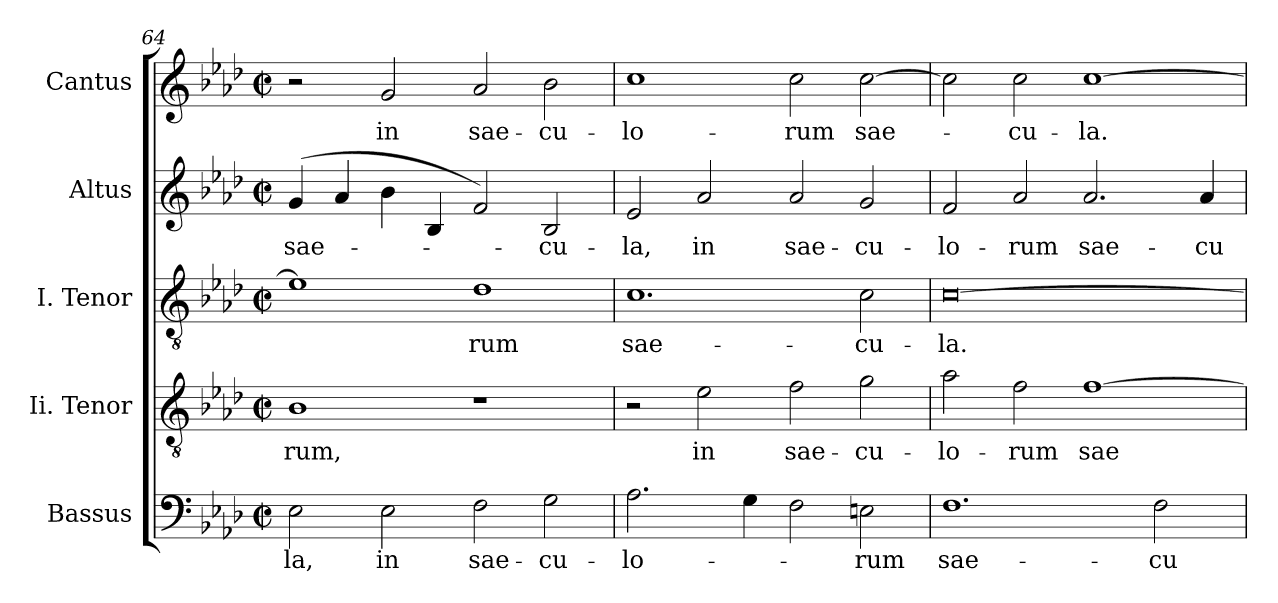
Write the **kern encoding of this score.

**kern	**text	**kern	**text	**kern	**text	**kern	**text	**kern	**text
*part5	*part5	*part4	*part4	*part3	*part3	*part2	*part2	*part1	*part1
*staff5	*staff5	*staff4	*staff4	*staff3	*staff3	*staff2	*staff2	*staff1	*staff1
*I"Bassus	*	*I"Ii. Tenor	*	*I"I. Tenor	*	*I"Altus	*	*I"Cantus	*
!!LO:LB:g=z
*clefF4	*	*clefGv2	*	*clefGv2	*	*clefG2	*	*clefG2	*
*k[b-e-a-d-]	*	*k[b-e-a-d-]	*	*k[b-e-a-d-]	*	*k[b-e-a-d-]	*	*k[b-e-a-d-]	*
*A-:	*	*A-:	*	*A-:	*	*A-:	*	*A-:	*
*M2/2	*	*M2/2	*	*M2/2	*	*M2/2	*	*M2/2	*
*met(c|)	*	*met(c|)	*	*met(c|)	*	*met(c|)	*	*met(c|)	*
=64	=64	=64	=64	=64	=64	=64	=64	=64	=64
!	!LO:LY:b:cj	!	!LO:LY:b:cj	!	!	!	!LO:LY:b:cj	!	!
2E-\	-la,	1B-	-rum,	1e-]	.	(>4g/	sae-	2r	.
.	.	.	.	.	.	4a-/	.	.	.
!	!LO:LY:b:cj	!	!	!	!	!	!	!	!LO:LY:b:cj
2E-\	in	.	.	.	.	4b-\	.	2g/	in
.	.	.	.	.	.	4B-/	.	.	.
!	!LO:LY:b:cj	!	!	!	!LO:LY:b:cj	!	!	!	!LO:LY:b:cj
2F\	sae-	1r	.	1d-	-rum	2f/)	.	2a-/	sae-
!	!LO:LY:b:cj	!	!	!	!	!	!LO:LY:b:cj	!	!LO:LY:b:cj
2G\	-cu-	.	.	.	.	2B-/	-cu-	2b-\	-cu-
=65	=65	=65	=65	=65	=65	=65	=65	=65	=65
!	!LO:LY:b:cj	!	!	!	!LO:LY:b:cj	!	!LO:LY:b:cj	!	!LO:LY:b:cj
2.A-\	-lo-	2r	.	1.c	sae-	2e-/	-la,	1cc	-lo-
!	!	!	!LO:LY:b:cj	!	!	!	!LO:LY:b:cj	!	!
.	.	2e-\	in	.	.	2a-/	in	.	.
4G\	.	.	.	.	.	.	.	.	.
!	!	!	!LO:LY:b:cj	!	!	!	!LO:LY:b:cj	!	!LO:LY:b:cj
2F\	.	2f\	sae-	.	.	2a-/	sae-	2cc\	-rum
!	!LO:LY:b:cj	!	!LO:LY:b:cj	!	!LO:LY:b:cj	!	!LO:LY:b:cj	!	!LO:LY:b:cj
2En\	-rum	2g\	-cu-	2c\	-cu-	2g/	-cu-	[>2cc\	sae-
=66	=66	=66	=66	=66	=66	=66	=66	=66	=66
!	!LO:LY:b:cj	!	!LO:LY:b:cj	!	!LO:LY:b:cj	!	!LO:LY:b:cj	!	!
1.F	sae-	2a-\	-lo-	[>0c	-la.	2f/	-lo-	2cc\]	.
!	!	!	!LO:LY:b:cj	!	!	!	!LO:LY:b:cj	!	!LO:LY:b:cj
.	.	2f\	-rum	.	.	2a-/	-rum	2cc\	-cu-
!	!	!	!LO:LY:b:cj	!	!	!	!LO:LY:b:cj	!	!LO:LY:b:cj
.	.	[>1f	sae-	.	.	2.a-/	sae-	[>1cc	-la.
!	!LO:LY:b:cj	!	!	!	!	!	!	!	!
2F\	-cu-	.	.	.	.	.	.	.	.
!	!	!	!	!	!	!	!LO:LY:b:cj	!	!
.	.	.	.	.	.	4a-/	-cu-	.	.
=	=	=	=	=	=	=	=	=	=
*-	*-	*-	*-	*-	*-	*-	*-	*-	*-
